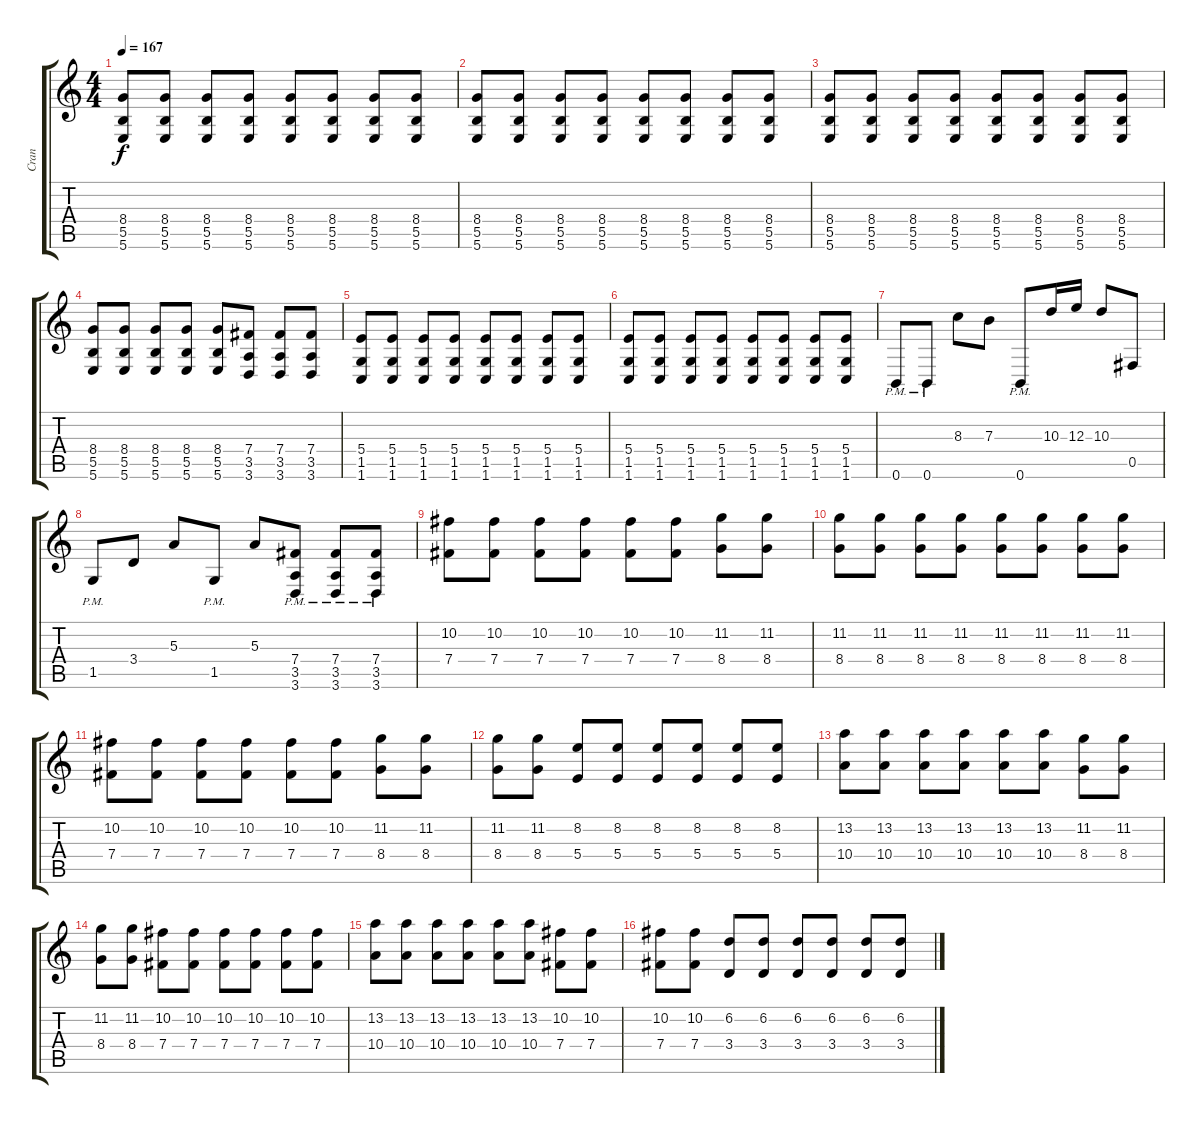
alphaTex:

\track ("Cran" "Cran") {instrument distortionguitar}
\staff {score tabs}
\tuning (Db4 Ab3 E3 B2 Gb2 B1) {hide}
\ts (4 4)
\tempo 167
\clef g2
\ks c
(8.4 5.5 5.6).8{dy f} (8.4 5.5 5.6).8 (8.4 5.5 5.6).8 (8.4 5.5 5.6).8 (8.4 5.5 5.6).8 (8.4 5.5 5.6).8 (8.4 5.5 5.6).8 (8.4 5.5 5.6).8 |
(8.4 5.5 5.6).8 (8.4 5.5 5.6).8 (8.4 5.5 5.6).8 (8.4 5.5 5.6).8 (8.4 5.5 5.6).8 (8.4 5.5 5.6).8 (8.4 5.5 5.6).8 (8.4 5.5 5.6).8 |
(8.4 5.5 5.6).8 (8.4 5.5 5.6).8 (8.4 5.5 5.6).8 (8.4 5.5 5.6).8 (8.4 5.5 5.6).8 (8.4 5.5 5.6).8 (8.4 5.5 5.6).8 (8.4 5.5 5.6).8 |
(8.4 5.5 5.6).8 (8.4 5.5 5.6).8 (8.4 5.5 5.6).8 (8.4 5.5 5.6).8 (8.4 5.5 5.6).8 (7.4 3.5 3.6).8 (7.4 3.5 3.6).8 (7.4 3.5 3.6).8 |
(5.4 1.5 1.6).8 (5.4 1.5 1.6).8 (5.4 1.5 1.6).8 (5.4 1.5 1.6).8 (5.4 1.5 1.6).8 (5.4 1.5 1.6).8 (5.4 1.5 1.6).8 (5.4 1.5 1.6).8 |
(5.4 1.5 1.6).8 (5.4 1.5 1.6).8 (5.4 1.5 1.6).8 (5.4 1.5 1.6).8 (5.4 1.5 1.6).8 (5.4 1.5 1.6).8 (5.4 1.5 1.6).8 (5.4 1.5 1.6).8 |
0.6{pm}.8 0.6{pm}.8 8.3.8 7.3.8 0.6{pm}.8 10.3.16 12.3.16 10.3.8 0.5.8 |
1.5{pm}.8 3.4.8 5.3.8 1.5{pm}.8 5.3.8 (7.4{pm} 3.5{pm} 3.6{pm}).8 (7.4{pm} 3.5{pm} 3.6{pm}).8 (7.4{pm} 3.5{pm} 3.6{pm}).8 |
(10.2 7.4).8 (10.2 7.4).8 (10.2 7.4).8 (10.2 7.4).8 (10.2 7.4).8 (10.2 7.4).8 (11.2 8.4).8 (11.2 8.4).8 |
(11.2 8.4).8 (11.2 8.4).8 (11.2 8.4).8 (11.2 8.4).8 (11.2 8.4).8 (11.2 8.4).8 (11.2 8.4).8 (11.2 8.4).8 |
(10.2 7.4).8 (10.2 7.4).8 (10.2 7.4).8 (10.2 7.4).8 (10.2 7.4).8 (10.2 7.4).8 (11.2 8.4).8 (11.2 8.4).8 |
(11.2 8.4).8 (11.2 8.4).8 (8.2 5.4).8 (8.2 5.4).8 (8.2 5.4).8 (8.2 5.4).8 (8.2 5.4).8 (8.2 5.4).8 |
(13.2 10.4).8 (13.2 10.4).8 (13.2 10.4).8 (13.2 10.4).8 (13.2 10.4).8 (13.2 10.4).8 (11.2 8.4).8 (11.2 8.4).8 |
(11.2 8.4).8 (11.2 8.4).8 (10.2 7.4).8 (10.2 7.4).8 (10.2 7.4).8 (10.2 7.4).8 (10.2 7.4).8 (10.2 7.4).8 |
(13.2 10.4).8 (13.2 10.4).8 (13.2 10.4).8 (13.2 10.4).8 (13.2 10.4).8 (13.2 10.4).8 (10.2 7.4).8 (10.2 7.4).8 |
(10.2 7.4).8 (10.2 7.4).8 (6.2 3.4).8 (6.2 3.4).8 (6.2 3.4).8 (6.2 3.4).8 (6.2 3.4).8 (6.2 3.4).8
